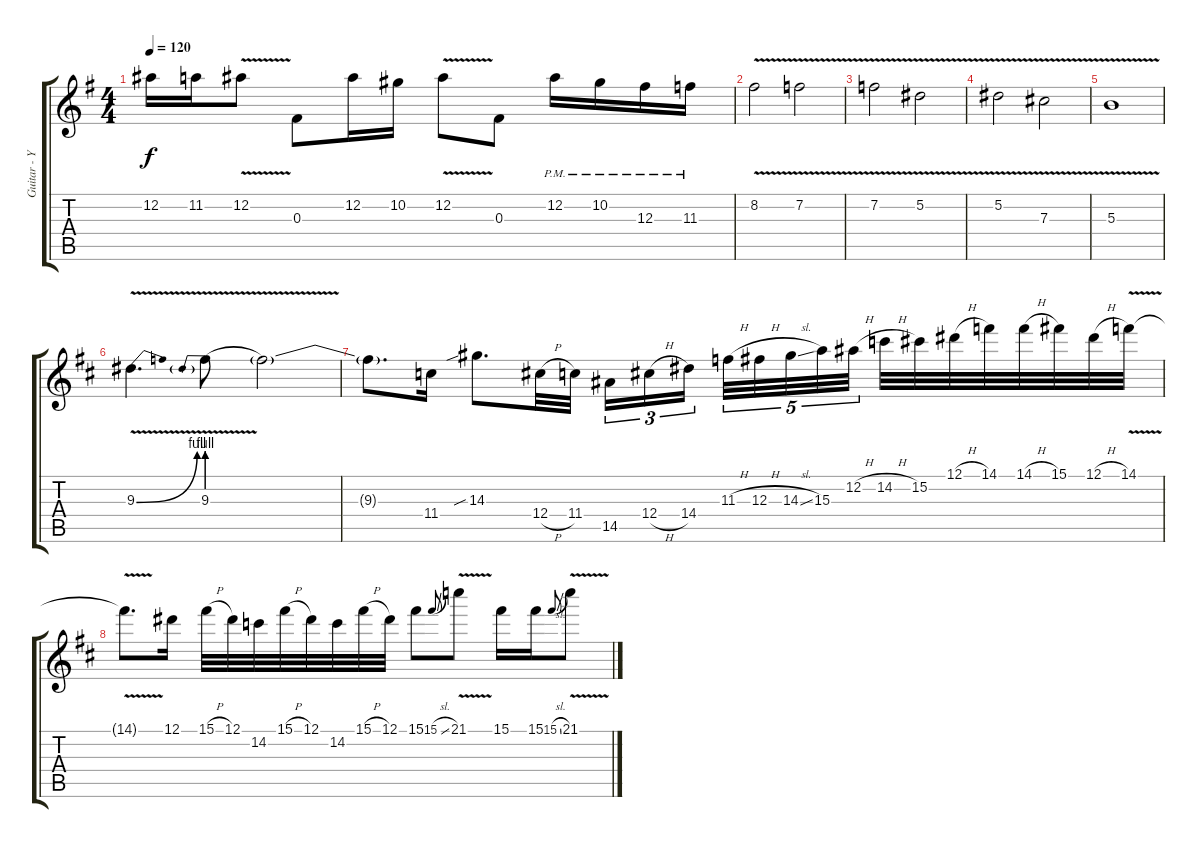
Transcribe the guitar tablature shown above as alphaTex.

\track ("Guitar - Yngwie J. Malmsteen" "Guitar - Y") {instrument overdrivenguitar}
\staff {score tabs}
\tuning (Eb4 Bb3 Gb3 Db3 Ab2 Eb2) {hide}
\ts (4 4)
\tempo 120
\clef g2
\ks eminor
12.2.16{dy f} 11.2.16 12.2{v}.8 0.3.8 12.2.16 10.2.16 12.2{v}.8 0.3.8 12.2{pm}.16 10.2{pm}.16 12.3{pm}.16 11.3{pm}.16 |
8.2{v}.2{volume 14} 7.2{v}.2 |
7.2{v}.2 5.2{v}.2 |
5.2{v}.2 7.3{v}.2 |
5.3{v}.1 |
\ks bminor
9.3{be (bend 0 0 60 4) v}.4{d} 9.3{be (prebend 0 4 60 4) v}.8 9.3{t}.2 |
9.3{t}.8{d} 11.4.16 14.3{sib}.8{d} 12.4{h}.32 11.4.32 14.5.16{tu (3 2)} 12.4{h}.16{tu (3 2)} 14.4.16{tu (3 2) beam splitsecondary} 11.3{h}.32{tu (5 4)} 12.3{h}.32{tu (5 4)} 14.3{sl}.32{tu (5 4)} 15.3.32{tu (5 4)} 12.2{h}.32{tu (5 4)} 14.2{h}.32 15.2.32 12.1{h}.32 14.1.32 14.1{h}.32 15.1.32 12.1{h}.32 14.1{v}.32 |
14.1{t}.8{d} 12.1.16 15.1{h}.32 12.1.32 14.2.32 15.1{h}.32 12.1.32 14.2.32 15.1{h}.32 12.1.32 15.1.8 15.1{sl}.8{gr onbeat} 21.1{v}.8 15.1.16 15.1.16 15.1{sl}.8{gr onbeat} 21.1{v}.8
